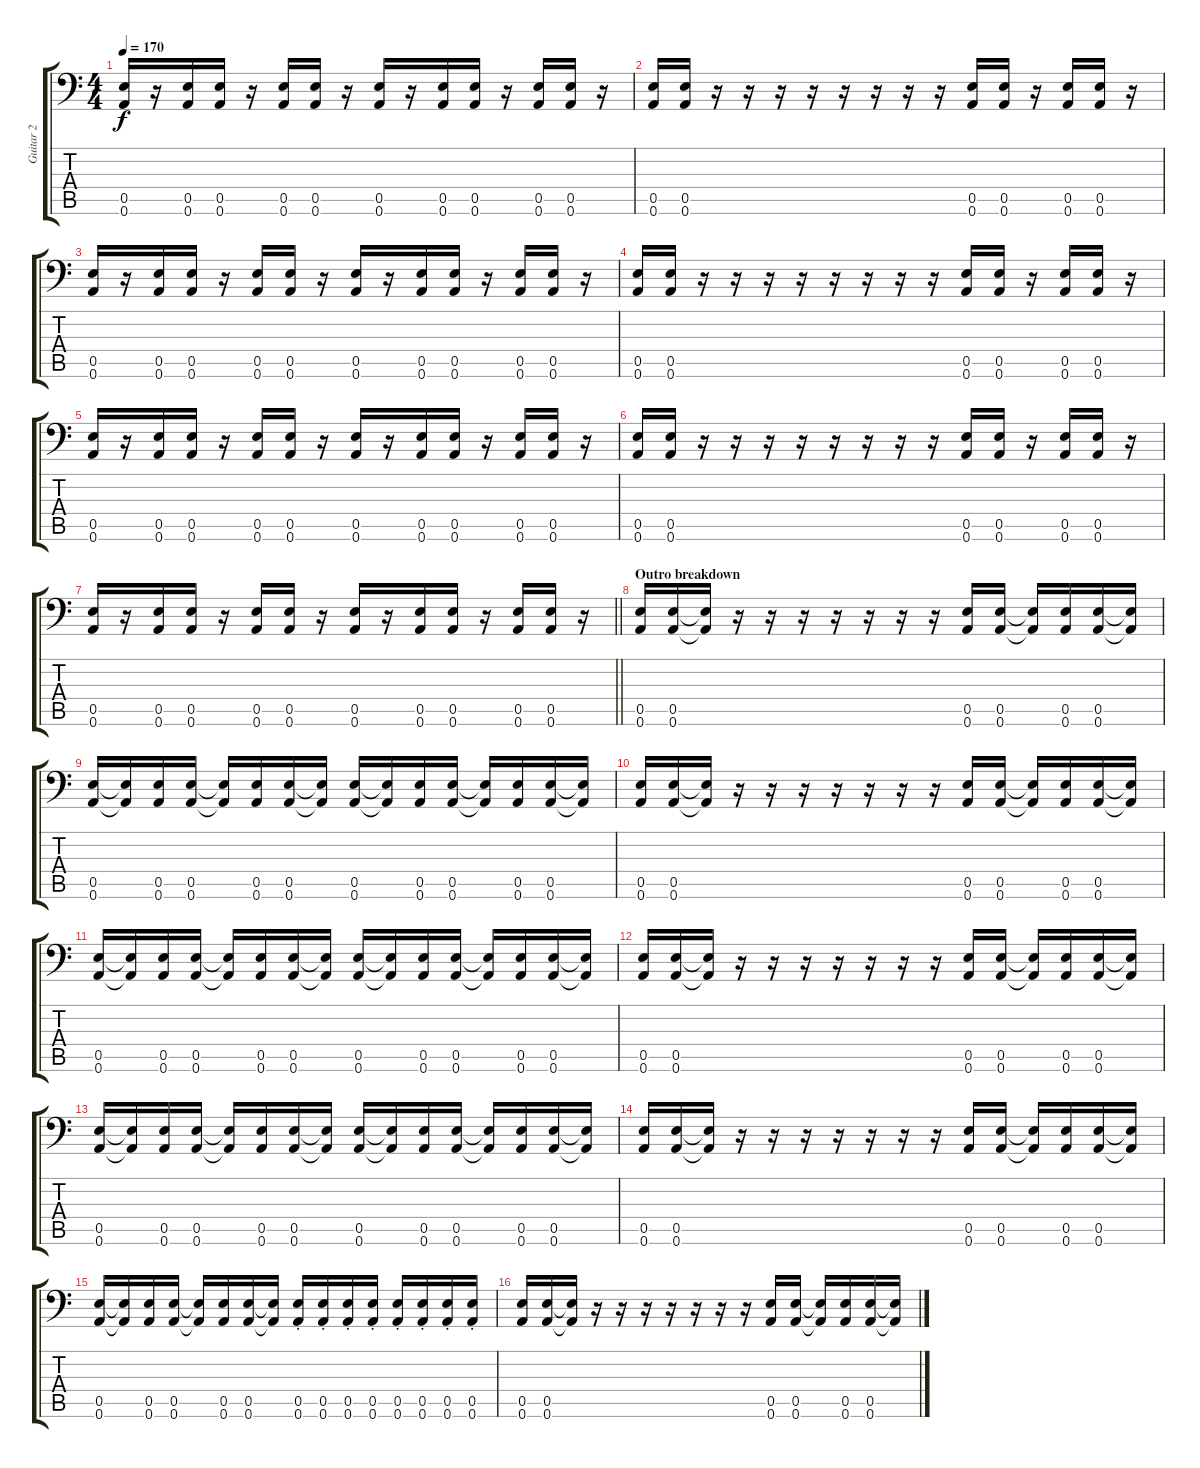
\track ("Guitar 2" "Guitar 2") {instrument distortionguitar}
\staff {score tabs}
\tuning (B3 Gb3 D3 A2 E2 A1) {hide}
\ts (4 4)
\tempo 170
\clef f4
\ks c
(0.5 0.6).16{dy f} r.16 (0.5 0.6).16 (0.5 0.6).16 r.16 (0.5 0.6).16 (0.5 0.6).16 r.16 (0.5 0.6).16 r.16 (0.5 0.6).16 (0.5 0.6).16 r.16 (0.5 0.6).16 (0.5 0.6).16 r.16 |
(0.5 0.6).16 (0.5 0.6).16 r.16 r.16 r.16 r.16 r.16 r.16 r.16 r.16 (0.5 0.6).16 (0.5 0.6).16 r.16 (0.5 0.6).16 (0.5 0.6).16 r.16 |
(0.5 0.6).16 r.16 (0.5 0.6).16 (0.5 0.6).16 r.16 (0.5 0.6).16 (0.5 0.6).16 r.16 (0.5 0.6).16 r.16 (0.5 0.6).16 (0.5 0.6).16 r.16 (0.5 0.6).16 (0.5 0.6).16 r.16 |
(0.5 0.6).16 (0.5 0.6).16 r.16 r.16 r.16 r.16 r.16 r.16 r.16 r.16 (0.5 0.6).16 (0.5 0.6).16 r.16 (0.5 0.6).16 (0.5 0.6).16 r.16 |
(0.5 0.6).16 r.16 (0.5 0.6).16 (0.5 0.6).16 r.16 (0.5 0.6).16 (0.5 0.6).16 r.16 (0.5 0.6).16 r.16 (0.5 0.6).16 (0.5 0.6).16 r.16 (0.5 0.6).16 (0.5 0.6).16 r.16 |
(0.5 0.6).16 (0.5 0.6).16 r.16 r.16 r.16 r.16 r.16 r.16 r.16 r.16 (0.5 0.6).16 (0.5 0.6).16 r.16 (0.5 0.6).16 (0.5 0.6).16 r.16 |
\barLineRight lightlight
(0.5 0.6).16 r.16 (0.5 0.6).16 (0.5 0.6).16 r.16 (0.5 0.6).16 (0.5 0.6).16 r.16 (0.5 0.6).16 r.16 (0.5 0.6).16 (0.5 0.6).16 r.16 (0.5 0.6).16 (0.5 0.6).16 r.16 |
\section ("" "Outro breakdown")
(0.5 0.6).16 (0.5 0.6).16 (0.5{t} 0.6{t}).16 r.16 r.16 r.16 r.16 r.16 r.16 r.16 (0.5 0.6).16 (0.5 0.6).16 (0.5{t} 0.6{t}).16 (0.5 0.6).16 (0.5 0.6).16 (0.5{t} 0.6{t}).16 |
(0.5 0.6).16 (0.5{t} 0.6{t}).16 (0.5 0.6).16 (0.5 0.6).16 (0.5{t} 0.6{t}).16 (0.5 0.6).16 (0.5 0.6).16 (0.5{t} 0.6{t}).16 (0.5 0.6).16 (0.5{t} 0.6{t}).16 (0.5 0.6).16 (0.5 0.6).16 (0.5{t} 0.6{t}).16 (0.5 0.6).16 (0.5 0.6).16 (0.5{t} 0.6{t}).16 |
(0.5 0.6).16 (0.5 0.6).16 (0.5{t} 0.6{t}).16 r.16 r.16 r.16 r.16 r.16 r.16 r.16 (0.5 0.6).16 (0.5 0.6).16 (0.5{t} 0.6{t}).16 (0.5 0.6).16 (0.5 0.6).16 (0.5{t} 0.6{t}).16 |
(0.5 0.6).16 (0.5{t} 0.6{t}).16 (0.5 0.6).16 (0.5 0.6).16 (0.5{t} 0.6{t}).16 (0.5 0.6).16 (0.5 0.6).16 (0.5{t} 0.6{t}).16 (0.5 0.6).16 (0.5{t} 0.6{t}).16 (0.5 0.6).16 (0.5 0.6).16 (0.5{t} 0.6{t}).16 (0.5 0.6).16 (0.5 0.6).16 (0.5{t} 0.6{t}).16 |
(0.5 0.6).16 (0.5 0.6).16 (0.5{t} 0.6{t}).16 r.16 r.16 r.16 r.16 r.16 r.16 r.16 (0.5 0.6).16 (0.5 0.6).16 (0.5{t} 0.6{t}).16 (0.5 0.6).16 (0.5 0.6).16 (0.5{t} 0.6{t}).16 |
(0.5 0.6).16 (0.5{t} 0.6{t}).16 (0.5 0.6).16 (0.5 0.6).16 (0.5{t} 0.6{t}).16 (0.5 0.6).16 (0.5 0.6).16 (0.5{t} 0.6{t}).16 (0.5 0.6).16 (0.5{t} 0.6{t}).16 (0.5 0.6).16 (0.5 0.6).16 (0.5{t} 0.6{t}).16 (0.5 0.6).16 (0.5 0.6).16 (0.5{t} 0.6{t}).16 |
(0.5 0.6).16 (0.5 0.6).16 (0.5{t} 0.6{t}).16 r.16 r.16 r.16 r.16 r.16 r.16 r.16 (0.5 0.6).16 (0.5 0.6).16 (0.5{t} 0.6{t}).16 (0.5 0.6).16 (0.5 0.6).16 (0.5{t} 0.6{t}).16 |
(0.5 0.6).16 (0.5{t} 0.6{t}).16 (0.5 0.6).16 (0.5 0.6).16 (0.5{t} 0.6{t}).16 (0.5 0.6).16 (0.5 0.6).16 (0.5{t} 0.6{t}).16 (0.5{st} 0.6{st}).16 (0.5{st} 0.6{st}).16 (0.5{st} 0.6{st}).16 (0.5{st} 0.6{st}).16 (0.5{st} 0.6{st}).16 (0.5{st} 0.6{st}).16 (0.5{st} 0.6{st}).16 (0.5{st} 0.6{st}).16 |
(0.5 0.6).16 (0.5 0.6).16 (0.5{t} 0.6{t}).16 r.16 r.16 r.16 r.16 r.16 r.16 r.16 (0.5 0.6).16 (0.5 0.6).16 (0.5{t} 0.6{t}).16 (0.5 0.6).16 (0.5 0.6).16 (0.5{t} 0.6{t}).16
